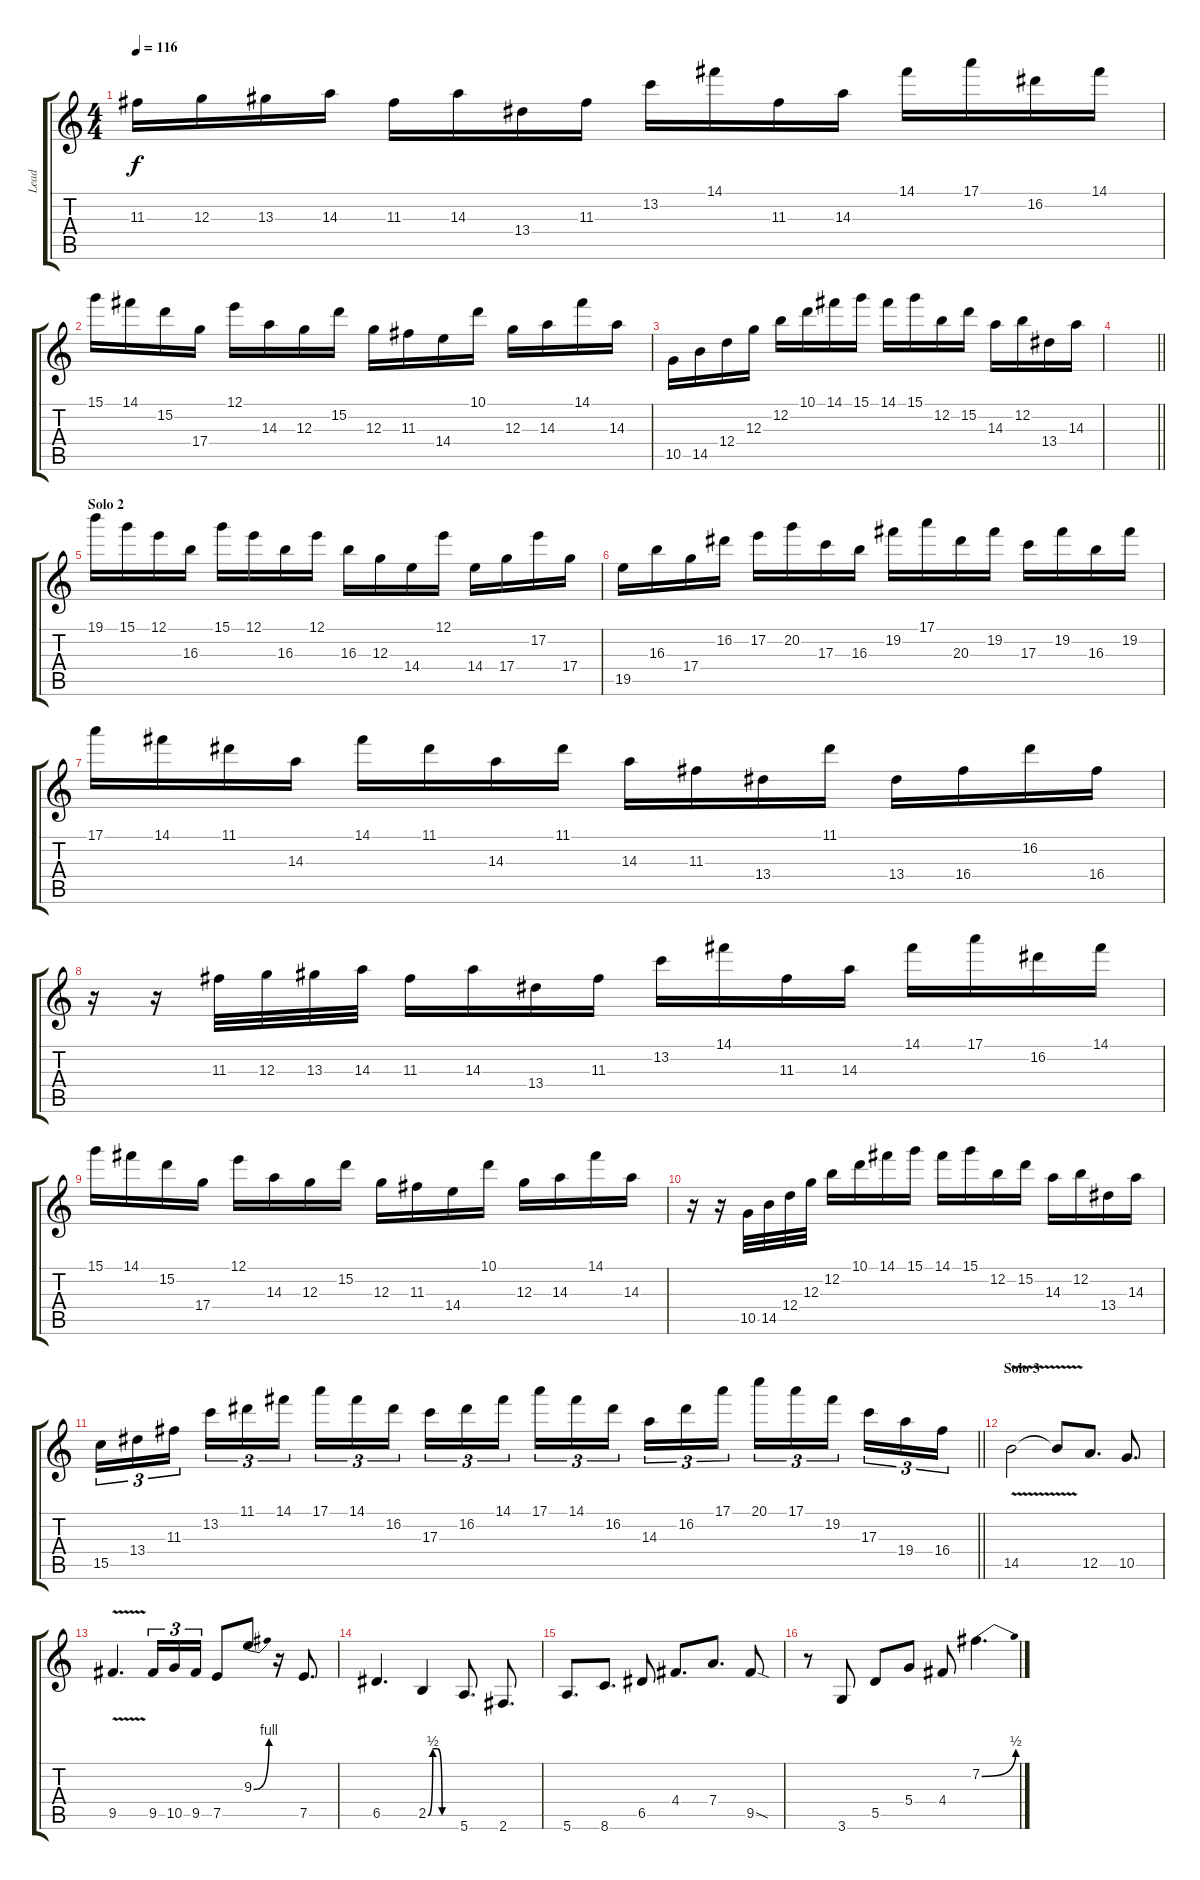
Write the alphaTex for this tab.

\track ("Lead" "Lead") {instrument distortionguitar}
\staff {score tabs}
\tuning (E4 B3 G3 D3 A2 E2) {hide}
\ts (4 4)
\tempo 116
\clef g2
\ks c
11.3.16{dy f} 12.3.16 13.3.16 14.3.16 11.3.16 14.3.16 13.4.16 11.3.16 13.2.16 14.1.16 11.3.16 14.3.16 14.1.16 17.1.16 16.2.16 14.1.16 |
15.1.16 14.1.16 15.2.16 17.4.16 12.1.16 14.3.16 12.3.16 15.2.16 12.3.16 11.3.16 14.4.16 10.1.16 12.3.16 14.3.16 14.1.16 14.3.16 |
10.5.16 14.5.16 12.4.16 12.3.16 12.2.16 10.1.16 14.1.16 15.1.16 14.1.16 15.1.16 12.2.16 15.2.16 14.3.16 12.2.16 13.4.16 14.3.16 |
\barLineRight lightlight
|
\section ("" "Solo 2")
19.1.16{instrument distortionguitar} 15.1.16 12.1.16 16.3.16 15.1.16 12.1.16 16.3.16 12.1.16 16.3.16 12.3.16 14.4.16 12.1.16 14.4.16 17.4.16 17.2.16 17.4.16 |
19.5.16 16.3.16 17.4.16 16.2.16 17.2.16 20.2.16 17.3.16 16.3.16 19.2.16 17.1.16 20.3.16 19.2.16 17.3.16 19.2.16 16.3.16 19.2.16 |
17.1.16 14.1.16 11.1.16 14.3.16 14.1.16 11.1.16 14.3.16 11.1.16 14.3.16 11.3.16 13.4.16 11.1.16 13.4.16 16.4.16 16.2.16 16.4.16 |
r.16 r.16 11.3.32 12.3.32 13.3.32 14.3.32 11.3.16 14.3.16 13.4.16 11.3.16 13.2.16 14.1.16 11.3.16 14.3.16 14.1.16 17.1.16 16.2.16 14.1.16 |
15.1.16 14.1.16 15.2.16 17.4.16 12.1.16 14.3.16 12.3.16 15.2.16 12.3.16 11.3.16 14.4.16 10.1.16 12.3.16 14.3.16 14.1.16 14.3.16 |
r.16 r.16 10.5.32 14.5.32 12.4.32 12.3.32 12.2.16 10.1.16 14.1.16 15.1.16 14.1.16 15.1.16 12.2.16 15.2.16 14.3.16 12.2.16 13.4.16 14.3.16 |
\barLineRight lightlight
15.5.16{tu (3 2)} 13.4.16{tu (3 2)} 11.3.16{tu (3 2) beam splitsecondary} 13.2.16{tu (3 2)} 11.1.16{tu (3 2)} 14.1.16{tu (3 2)} 17.1.16{tu (3 2)} 14.1.16{tu (3 2)} 16.2.16{tu (3 2) beam splitsecondary} 17.3.16{tu (3 2)} 16.2.16{tu (3 2)} 14.1.16{tu (3 2)} 17.1.16{tu (3 2)} 14.1.16{tu (3 2)} 16.2.16{tu (3 2) beam splitsecondary} 14.3.16{tu (3 2)} 16.2.16{tu (3 2)} 17.1.16{tu (3 2)} 20.1.16{tu (3 2)} 17.1.16{tu (3 2)} 19.2.16{tu (3 2) beam splitsecondary} 17.3.16{tu (3 2)} 19.4.16{tu (3 2)} 16.4.16{tu (3 2)} |
\section ("" "Solo 3")
14.5{v}.2 14.5{t}.8 12.5.8{d} 10.5.8{d} |
9.5{v}.4{d} 9.5.16{tu (3 2)} 10.5.16{tu (3 2)} 9.5.16{tu (3 2)} 7.5.8 9.3{be (bend 0 0 60 4)}.8 r.16 7.5.8{d} |
6.5.4{d} 2.5{be (custom 0 0 10 2 20 2 30 0 60 0)}.4 5.6.8{d} 2.6.8{d} |
5.6.8{d} 8.6.8{d} 6.5.8 4.4.8{d} 7.4.8{d} 9.5{sod}.8 |
r.8 3.6.8 5.5.8 5.4.8 4.4.8 7.2{be (bend 0 0 60 2)}.4{d}
